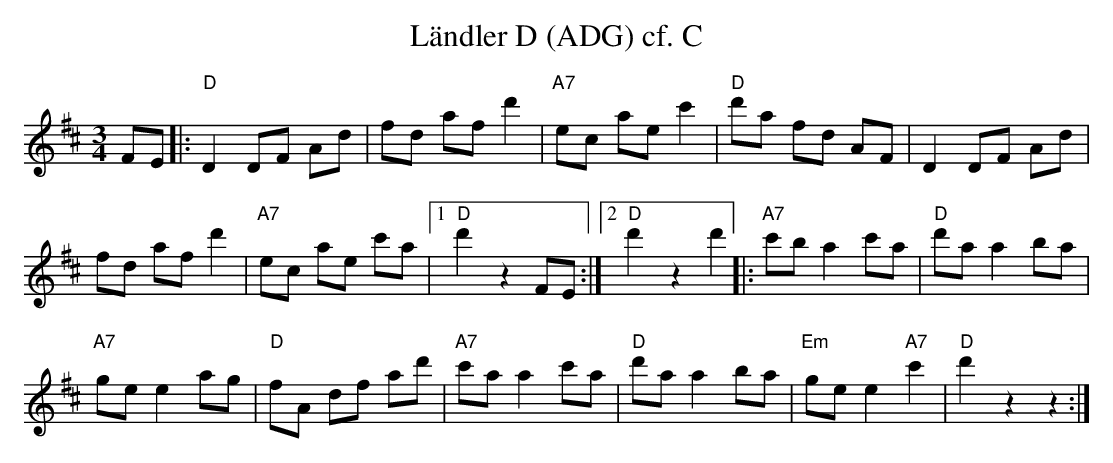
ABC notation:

X:1
T:L\"andler D (ADG) cf. C
M:3/4
L:1/8
K:Dmaj%%MIDI gchordon
FE |: "D"D2DF Ad | fd afd'2 | "A7"ec ae c'2 | "D"d'a fd AF | D2DF Ad |
fd afd'2 | "A7"ec ae c'a |1 "D"d'2z2FE :|2 "D"d'2z2d'2 |: "A7"c'ba2c'a | "D"d'aa2ba |
"A7"gee2ag | "D"fA df ad' | "A7"c'aa2c'a | "D"d'aa2ba | "Em"gee2"A7"c'2 | "D"d'2z2z2 :|
